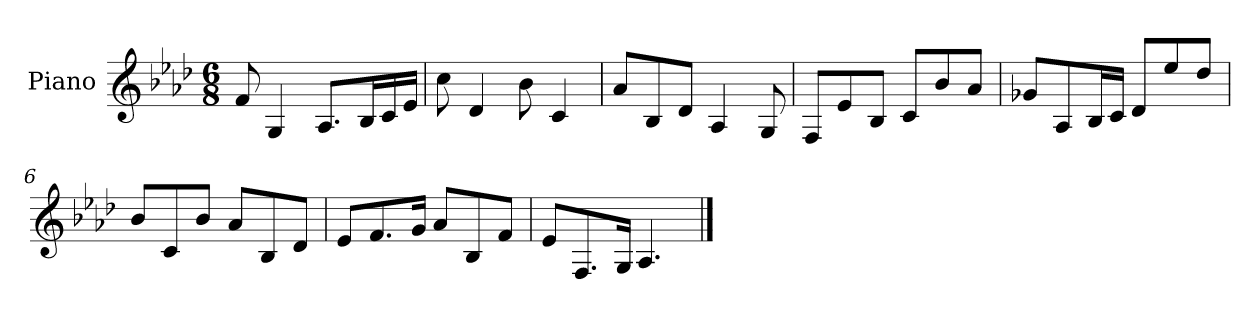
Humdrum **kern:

**kern
*part1
*staff1
*I"Piano
*I'Pno
*clefG2
*k[b-e-a-d-]
*M6/8
=1
8f/
4G/
8.A-/L
16B-/L
16c/
16e-/JJ
=2
8cc\
4d-/
8b-\
4c/
=3
8a-/L
8B-/
8d-/J
4A-/
8G/
=4
8F/L
8e-/
8B-/J
8c/L
8b-/
8a-/J
=5
8g-X/L
8A-/
16B-/L
16c/JJ
8d-/L
8ee-/
8dd-/J
=6
8b-/L
8c/
8b-/J
8a-/L
8B-/
8d-/J
=7
8e-/L
8.f/
16g/Jk
8a-/L
8B-/
8f/J
=8
8e-/L
8.F/
16G/Jk
4.A-/
==
*-
